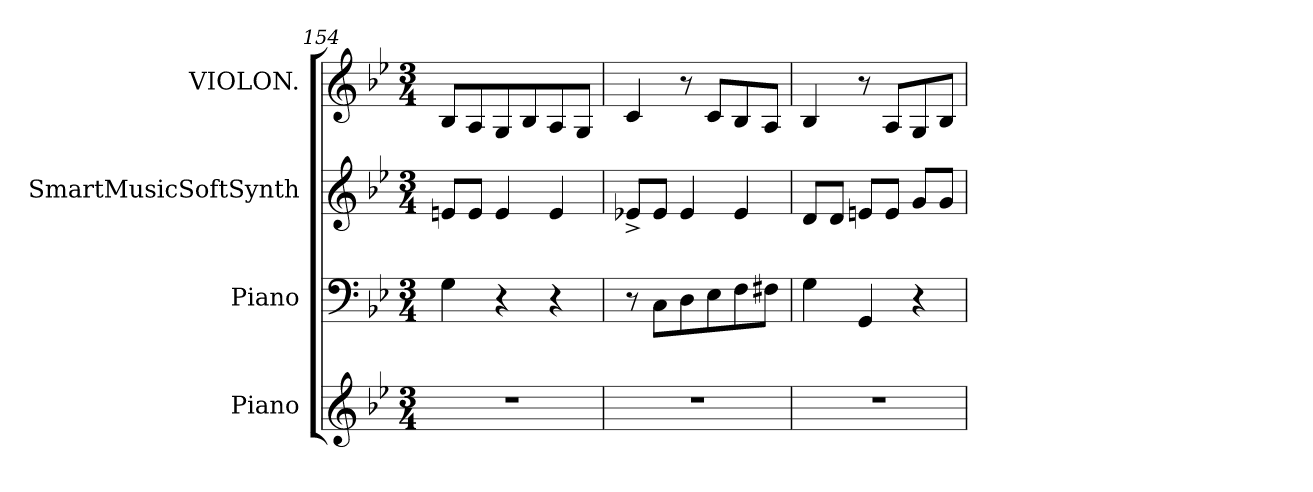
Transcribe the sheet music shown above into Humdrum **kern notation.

**kern	**kern	**kern	**kern
*part4	*part3	*part2	*part1
*staff4	*staff3	*staff2	*staff1
*I"Piano	*I"Piano	*I"SmartMusicSoftSynth	*I"VIOLON.
*I'P.	*	*	*
*clefG2	*clefF4	*clefG2	*clefG2
*k[b-e-]	*k[b-e-]	*k[b-e-]	*k[b-e-]
*B-:	*B-:	*B-:	*B-:
*M3/4	*M3/4	*M3/4	*M3/4
=154	=154	=154	=154
2.r	4G\	8en/L	8B-/L
.	.	8e/J	8A/
.	4r	4e/	8G/
.	.	.	8B-/
.	4r	4e/	8A/
.	.	.	8G/J
=155	=155	=155	=155
2.r	8r	8e-X^/L	4c/
.	8C\L	8e-/J	.
.	8D\	4e-/	8r
.	8E-\	.	8c/L
.	8F\	4e-/	8B-/
.	8F#X\J	.	8A/J
=156	=156	=156	=156
2.r	4G\	8d/L	4B-/
.	.	8d/J	.
.	4GG/	8en/L	8r
.	.	8e/J	8A/L
.	4r	8g/L	8G/
.	.	8g/J	8B-/J
=	=	=	=
*-	*-	*-	*-
